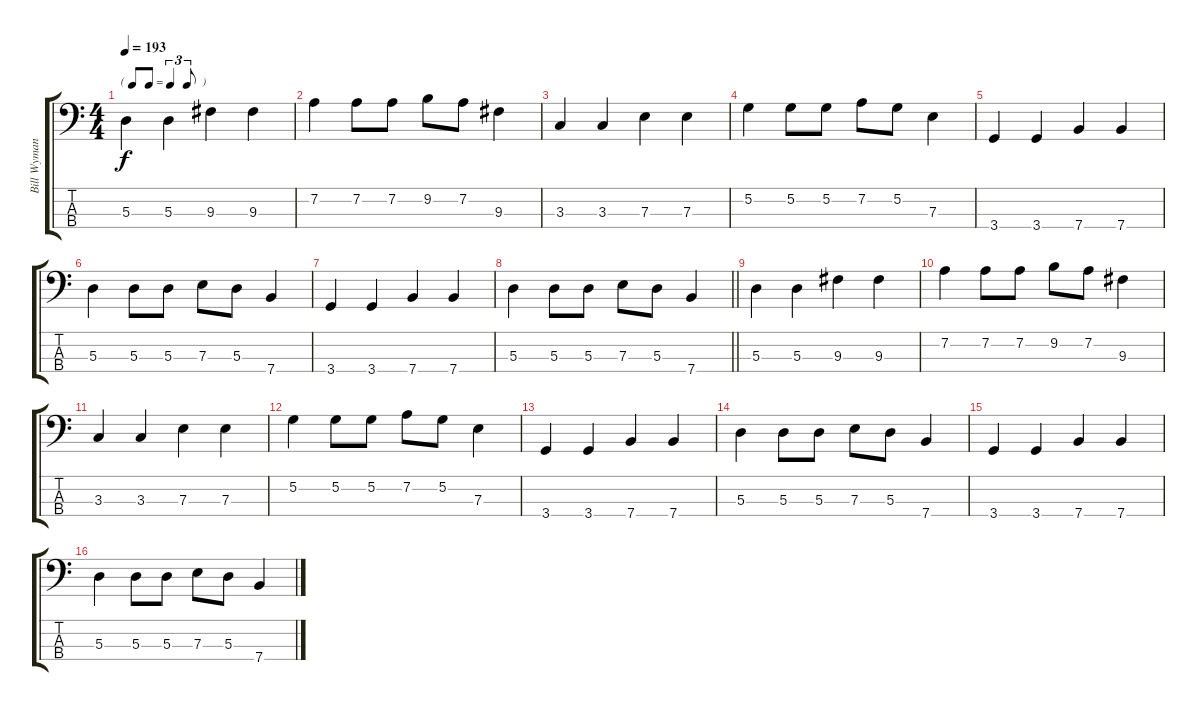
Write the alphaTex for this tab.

\track ("Bill Wyman" "Bill Wyman") {instrument electricbassfinger}
\staff {score tabs}
\tuning (G2 D2 A1 E1) {hide}
\ts (4 4)
\tf triplet8th
\tempo 193
\clef f4
\ks c
5.3.4{dy f} 5.3.4 9.3.4 9.3.4 |
7.2.4 7.2.8 7.2.8 9.2.8 7.2.8 9.3.4 |
3.3.4 3.3.4 7.3.4 7.3.4 |
5.2.4 5.2.8 5.2.8 7.2.8 5.2.8 7.3.4 |
3.4.4 3.4.4 7.4.4 7.4.4 |
5.3.4 5.3.8 5.3.8 7.3.8 5.3.8 7.4.4 |
3.4.4 3.4.4 7.4.4 7.4.4 |
\barLineRight lightlight
5.3.4 5.3.8 5.3.8 7.3.8 5.3.8 7.4.4 |
5.3.4 5.3.4 9.3.4 9.3.4 |
7.2.4 7.2.8 7.2.8 9.2.8 7.2.8 9.3.4 |
3.3.4 3.3.4 7.3.4 7.3.4 |
5.2.4 5.2.8 5.2.8 7.2.8 5.2.8 7.3.4 |
3.4.4 3.4.4 7.4.4 7.4.4 |
5.3.4 5.3.8 5.3.8 7.3.8 5.3.8 7.4.4 |
3.4.4 3.4.4 7.4.4 7.4.4 |
5.3.4 5.3.8 5.3.8 7.3.8 5.3.8 7.4.4
